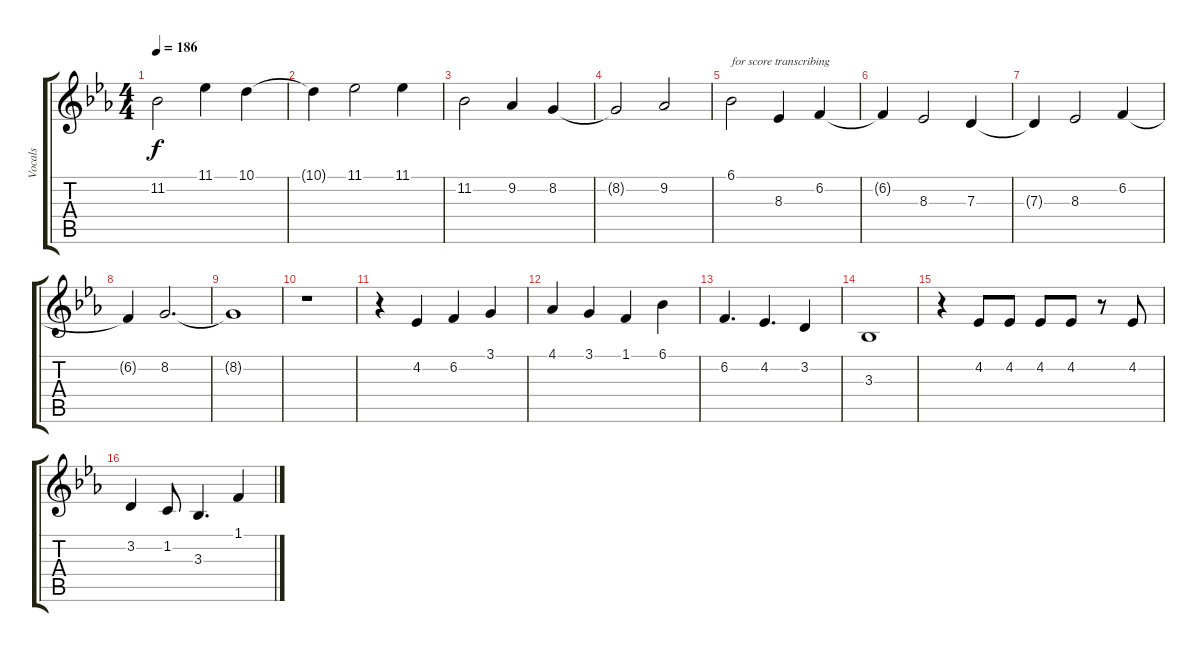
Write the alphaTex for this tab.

\track ("Vocals" "Vocals") {instrument altosax}
\staff {score tabs}
\tuning (E4 B3 G3 D3 A2 E2) {hide}
\ts (4 4)
\tempo 186
\clef g2
\ks eb
11.2.2{txt "" dy f instrument altosax} 11.1.4 10.1.4 |
10.1{t}.4 11.1.2 11.1.4 |
11.2.2 9.2.4 8.2.4 |
8.2{t}.2 9.2.2 |
6.1.2{txt "for score transcribing"} 8.3.4 6.2.4 |
6.2{t}.4 8.3.2 7.3.4 |
7.3{t}.4 8.3.2 6.2.4 |
6.2{t}.4 8.2.2{d} |
8.2{t}.1 |
r.1 |
r.4 4.2.4 6.2.4 3.1.4 |
4.1.4 3.1.4 1.1.4 6.1.4 |
6.2.4{d} 4.2.4{d} 3.2.4 |
3.3.1 |
r.4 4.2.8 4.2.8 4.2.8 4.2.8 r.8 4.2.8 |
3.2.4 1.2.8 3.3.4{d} 1.1.4
